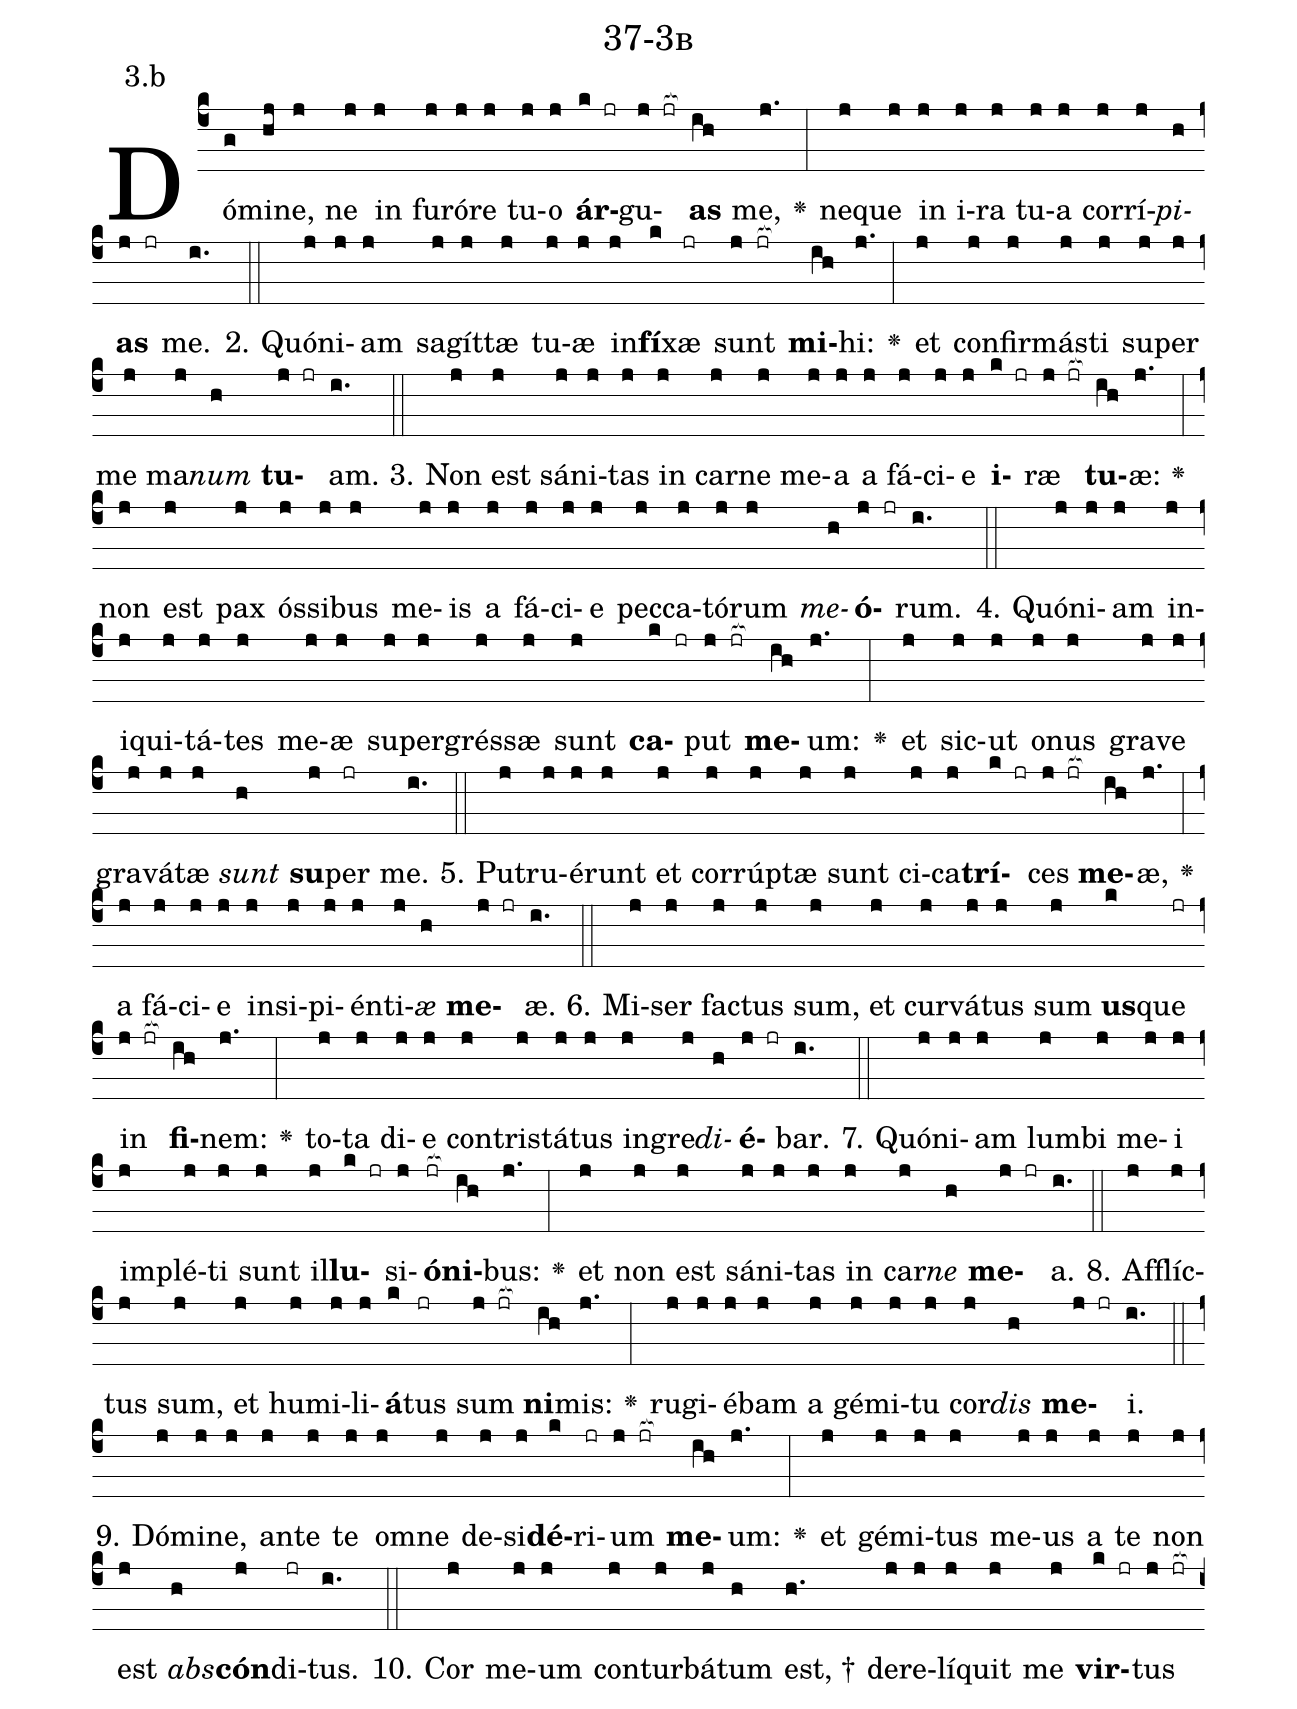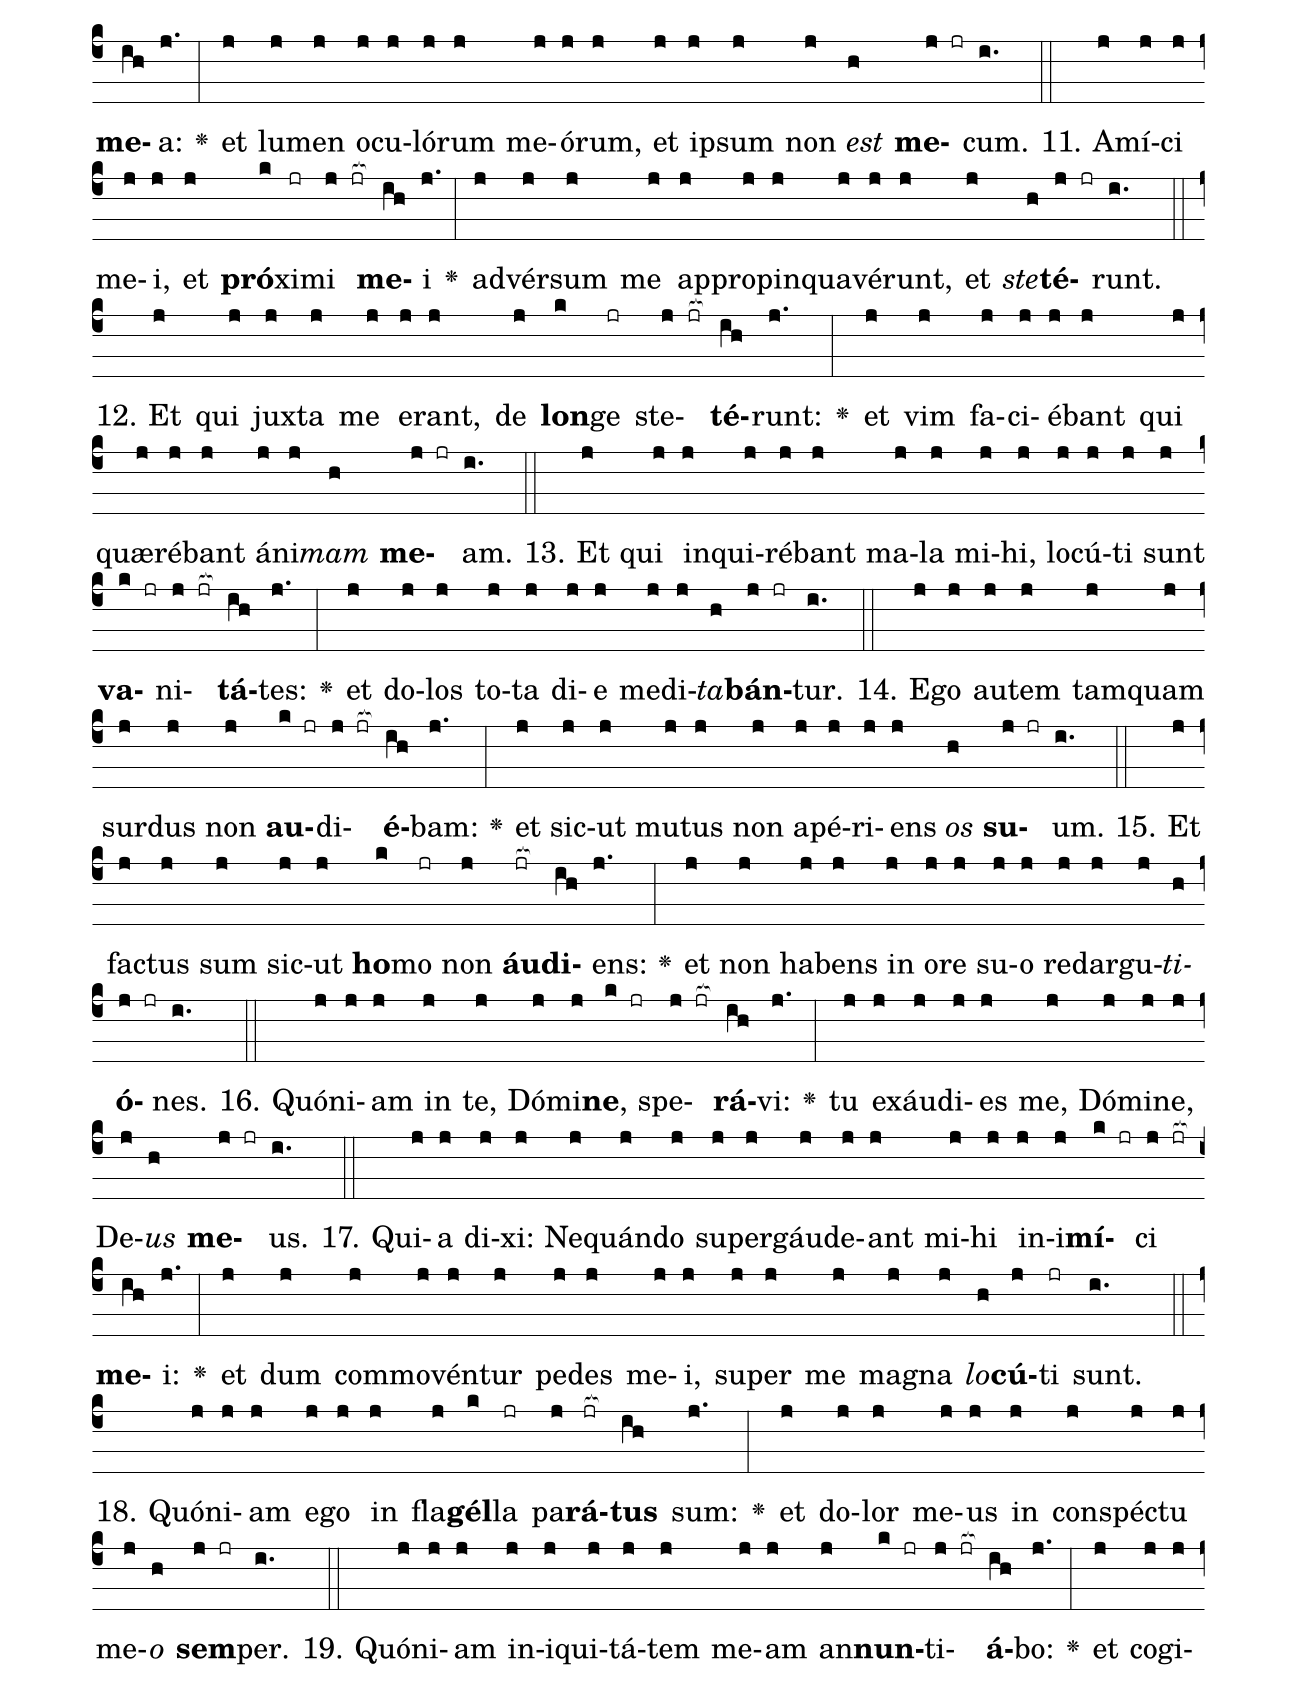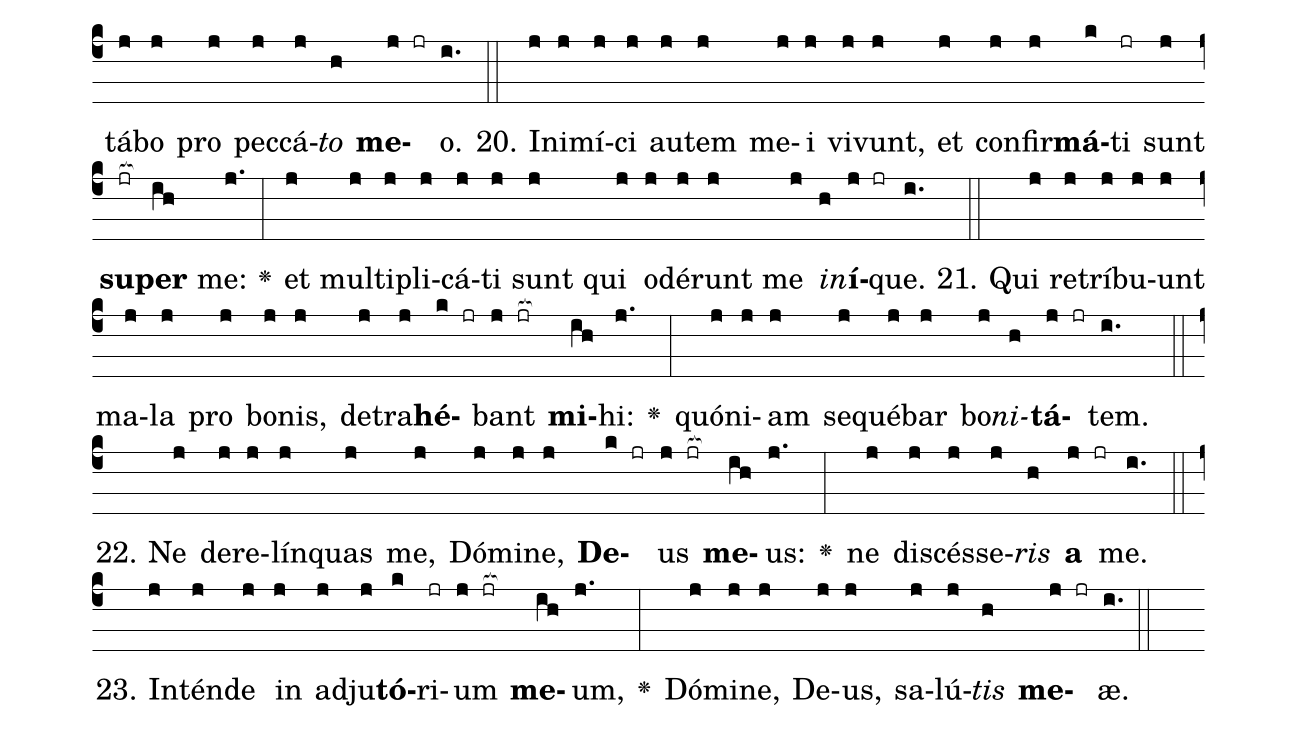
name: 37-3b;
annotation: 3.b;
%%
(c4)Dó(g)mi(hj)ne,(j) ne(j) in(j) fu(j)ró(j)re(j) tu(j)o(j) <b>ár</b>(k jr)gu(j jr[ocb:1{])<b>as</b>(ih[ocb:0}]) me,(j.) <v>\greheightstar</v>(:) ne(j)que(j) in(j) i(j)ra(j) tu(j)a(j) cor(j)rí(j)<i>pi</i>(h)<b>as</b>(j jr) me.(i.) (::)
2. Quón(j)i(j)am(j) sa(j)gít(j)tæ(j) tu(j)æ(j) in(j)<b>fí</b>(k)xæ(jr) sunt(j jr[ocb:1{]) <b>mi</b>(ih[ocb:0}])hi:(j.) <v>\greheightstar</v>(:) et(j) con(j)fir(j)más(j)ti(j) su(j)per(j) me(j) ma(j)<i>num</i>(h) <b>tu</b>(j jr)am.(i.) (::)
3. Non(j) est(j) sá(j)ni(j)tas(j) in(j) car(j)ne(j) me(j)a(j) a(j) fá(j)ci(j)e(j) <b>i</b>(k jr)ræ(j jr[ocb:1{]) <b>tu</b>(ih[ocb:0}])æ:(j.) <v>\greheightstar</v>(:) non(j) est(j) pax(j) ós(j)si(j)bus(j) me(j)is(j) a(j) fá(j)ci(j)e(j) pec(j)ca(j)tó(j)rum(j) <i>me</i>(h)<b>ó</b>(j jr)rum.(i.) (::)
4. Quón(j)i(j)am(j) in(j)i(j)qui(j)tá(j)tes(j) me(j)æ(j) su(j)per(j)grés(j)sæ(j) sunt(j) <b>ca</b>(k jr)put(j jr[ocb:1{]) <b>me</b>(ih[ocb:0}])um:(j.) <v>\greheightstar</v>(:) et(j) sic(j)ut(j) o(j)nus(j) gra(j)ve(j) gra(j)vá(j)tæ(j) <i>sunt</i>(h) <b>su</b>(j)per(jr) me.(i.) (::)
5. Pu(j)tru(j)é(j)runt(j) et(j) cor(j)rúp(j)tæ(j) sunt(j) ci(j)ca(j)<b>trí</b>(k jr)ces(j jr[ocb:1{]) <b>me</b>(ih[ocb:0}])æ,(j.) <v>\greheightstar</v>(:) a(j) fá(j)ci(j)e(j) in(j)si(j)pi(j)én(j)ti(j)<i>æ</i>(h) <b>me</b>(j jr)æ.(i.) (::)
6. Mi(j)ser(j) fac(j)tus(j) sum,(j) et(j) cur(j)vá(j)tus(j) sum(j) <b>us</b>(k)que(jr) in(j jr[ocb:1{]) <b>fi</b>(ih[ocb:0}])nem:(j.) <v>\greheightstar</v>(:) to(j)ta(j) di(j)e(j) con(j)tris(j)tá(j)tus(j) in(j)gre(j)<i>di</i>(h)<b>é</b>(j jr)bar.(i.) (::)
7. Quón(j)i(j)am(j) lum(j)bi(j) me(j)i(j) im(j)plé(j)ti(j) sunt(j) il(j)<b>lu</b>(k jr)si(j)<b>ó</b>(jr[ocb:1{])<b>ni</b>(ih[ocb:0}])bus:(j.) <v>\greheightstar</v>(:) et(j) non(j) est(j) sá(j)ni(j)tas(j) in(j) car(j)<i>ne</i>(h) <b>me</b>(j jr)a.(i.) (::)
8. Af(j)flíc(j)tus(j) sum,(j) et(j) hu(j)mi(j)li(j)<b>á</b>(k)tus(jr) sum(j jr[ocb:1{]) <b>ni</b>(ih[ocb:0}])mis:(j.) <v>\greheightstar</v>(:) ru(j)gi(j)é(j)bam(j) a(j) gé(j)mi(j)tu(j) cor(j)<i>dis</i>(h) <b>me</b>(j jr)i.(i.) (::)
9. Dó(j)mi(j)ne,(j) an(j)te(j) te(j) om(j)ne(j) de(j)si(j)<b>dé</b>(k)ri(jr)um(j jr[ocb:1{]) <b>me</b>(ih[ocb:0}])um:(j.) <v>\greheightstar</v>(:) et(j) gé(j)mi(j)tus(j) me(j)us(j) a(j) te(j) non(j) est(j) <i>abs</i>(h)<b>cón</b>(j)di(jr)tus.(i.) (::)
10. Cor(j) me(j)um(j) con(j)tur(j)bá(j)tum(h) est, †(h.) de(j)re(j)lí(j)quit(j) me(j) <b>vir</b>(k jr)tus(j jr[ocb:1{]) <b>me</b>(ih[ocb:0}])a:(j.) <v>\greheightstar</v>(:) et(j) lu(j)men(j) o(j)cu(j)ló(j)rum(j) me(j)ó(j)rum,(j) et(j) ip(j)sum(j) non(j) <i>est</i>(h) <b>me</b>(j jr)cum.(i.) (::)
11. A(j)mí(j)ci(j) me(j)i,(j) et(j) <b>pró</b>(k)xi(jr)mi(j jr[ocb:1{]) <b>me</b>(ih[ocb:0}])i(j.) <v>\greheightstar</v>(:) ad(j)vér(j)sum(j) me(j) ap(j)pro(j)pin(j)qua(j)vé(j)runt,(j) et(j) <i>ste</i>(h)<b>té</b>(j jr)runt.(i.) (::)
12. Et(j) qui(j) jux(j)ta(j) me(j) e(j)rant,(j) de(j) <b>lon</b>(k)ge(jr) ste(j jr[ocb:1{])<b>té</b>(ih[ocb:0}])runt:(j.) <v>\greheightstar</v>(:) et(j) vim(j) fa(j)ci(j)é(j)bant(j) qui(j) quæ(j)ré(j)bant(j) á(j)ni(j)<i>mam</i>(h) <b>me</b>(j jr)am.(i.) (::)
13. Et(j) qui(j) in(j)qui(j)ré(j)bant(j) ma(j)la(j) mi(j)hi,(j) lo(j)cú(j)ti(j) sunt(j) <b>va</b>(k jr)ni(j jr[ocb:1{])<b>tá</b>(ih[ocb:0}])tes:(j.) <v>\greheightstar</v>(:) et(j) do(j)los(j) to(j)ta(j) di(j)e(j) me(j)di(j)<i>ta</i>(h)<b>bán</b>(j jr)tur.(i.) (::)
14. E(j)go(j) au(j)tem(j) tam(j)quam(j) sur(j)dus(j) non(j) <b>au</b>(k jr)di(j jr[ocb:1{])<b>é</b>(ih[ocb:0}])bam:(j.) <v>\greheightstar</v>(:) et(j) sic(j)ut(j) mu(j)tus(j) non(j) a(j)pé(j)ri(j)ens(j) <i>os</i>(h) <b>su</b>(j jr)um.(i.) (::)
15. Et(j) fac(j)tus(j) sum(j) sic(j)ut(j) <b>ho</b>(k)mo(jr) non(j) <b>áu</b>(jr[ocb:1{])<b>di</b>(ih[ocb:0}])ens:(j.) <v>\greheightstar</v>(:) et(j) non(j) ha(j)bens(j) in(j) o(j)re(j) su(j)o(j) red(j)ar(j)gu(j)<i>ti</i>(h)<b>ó</b>(j jr)nes.(i.) (::)
16. Quón(j)i(j)am(j) in(j) te,(j) Dó(j)mi(j)<b>ne</b>,(k jr) spe(j jr[ocb:1{])<b>rá</b>(ih[ocb:0}])vi:(j.) <v>\greheightstar</v>(:) tu(j) ex(j)áu(j)di(j)es(j) me,(j) Dó(j)mi(j)ne,(j) De(j)<i>us</i>(h) <b>me</b>(j jr)us.(i.) (::)
17. Qui(j)a(j) di(j)xi:(j) Ne(j)quán(j)do(j) su(j)per(j)gáu(j)de(j)ant(j) mi(j)hi(j) in(j)i(j)<b>mí</b>(k jr)ci(j jr[ocb:1{]) <b>me</b>(ih[ocb:0}])i:(j.) <v>\greheightstar</v>(:) et(j) dum(j) com(j)mo(j)vén(j)tur(j) pe(j)des(j) me(j)i,(j) su(j)per(j) me(j) ma(j)gna(j) <i>lo</i>(h)<b>cú</b>(j)ti(jr) sunt.(i.) (::)
18. Quón(j)i(j)am(j) e(j)go(j) in(j) fla(j)<b>gél</b>(k)la(jr) pa(j)<b>rá</b>(jr[ocb:1{])<b>tus</b>(ih[ocb:0}]) sum:(j.) <v>\greheightstar</v>(:) et(j) do(j)lor(j) me(j)us(j) in(j) con(j)spéc(j)tu(j) me(j)<i>o</i>(h) <b>sem</b>(j jr)per.(i.) (::)
19. Quón(j)i(j)am(j) in(j)i(j)qui(j)tá(j)tem(j) me(j)am(j) an(j)<b>nun</b>(k jr)ti(j jr[ocb:1{])<b>á</b>(ih[ocb:0}])bo:(j.) <v>\greheightstar</v>(:) et(j) co(j)gi(j)tá(j)bo(j) pro(j) pec(j)cá(j)<i>to</i>(h) <b>me</b>(j jr)o.(i.) (::)
20. In(j)i(j)mí(j)ci(j) au(j)tem(j) me(j)i(j) vi(j)vunt,(j) et(j) con(j)fir(j)<b>má</b>(k)ti(jr) sunt(j) <b>su</b>(jr[ocb:1{])<b>per</b>(ih[ocb:0}]) me:(j.) <v>\greheightstar</v>(:) et(j) mul(j)ti(j)pli(j)cá(j)ti(j) sunt(j) qui(j) o(j)dé(j)runt(j) me(j) <i>in</i>(h)<b>í</b>(j jr)que.(i.) (::)
21. Qui(j) re(j)trí(j)bu(j)unt(j) ma(j)la(j) pro(j) bo(j)nis,(j) de(j)tra(j)<b>hé</b>(k jr)bant(j jr[ocb:1{]) <b>mi</b>(ih[ocb:0}])hi:(j.) <v>\greheightstar</v>(:) quón(j)i(j)am(j) se(j)qué(j)bar(j) bo(j)<i>ni</i>(h)<b>tá</b>(j jr)tem.(i.) (::)
22. Ne(j) de(j)re(j)lín(j)quas(j) me,(j) Dó(j)mi(j)ne,(j) <b>De</b>(k jr)us(j jr[ocb:1{]) <b>me</b>(ih[ocb:0}])us:(j.) <v>\greheightstar</v>(:) ne(j) di(j)scés(j)se(j)<i>ris</i>(h) <b>a</b>(j jr) me.(i.) (::)
23. In(j)tén(j)de(j) in(j) ad(j)ju(j)<b>tó</b>(k)ri(jr)um(j jr[ocb:1{]) <b>me</b>(ih[ocb:0}])um,(j.) <v>\greheightstar</v>(:) Dó(j)mi(j)ne,(j) De(j)us,(j) sa(j)lú(j)<i>tis</i>(h) <b>me</b>(j jr)æ.(i.) (::)
